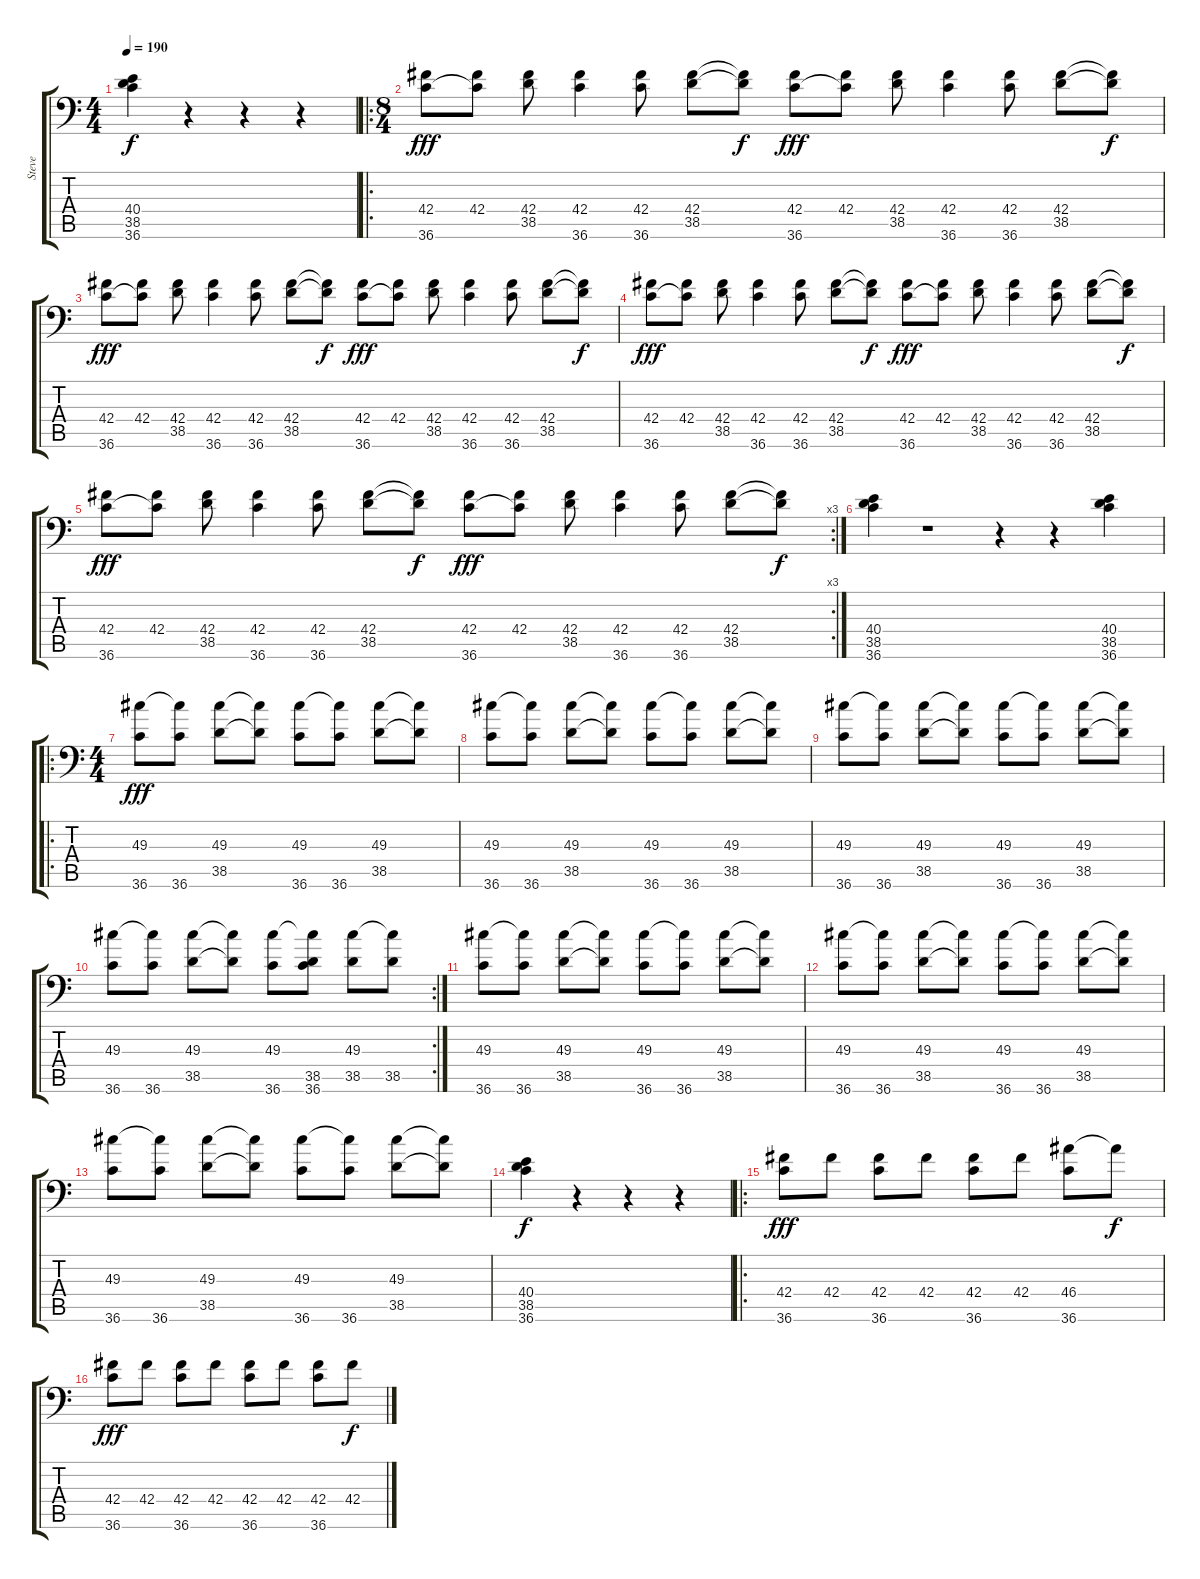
\track ("Steve" "Steve") {instrument acousticgrandpiano}
\staff {score tabs}
\tuning (C-1 C-1 C-1 C-1 C-1 C-1) {hide}
\ts (4 4)
\tempo 190
\clef f4
\ks c
(40.4 38.5 36.6).4{dy f} r.4 r.4 r.4 |
\ro
\ts (8 4)
\section ("" "")
(42.4 36.6).8{dy fff} (42.4 36.6{t}).8 (42.4 38.5).8 (42.4 36.6).4 (42.4 36.6).8 (42.4 38.5).8 (42.4{t} 38.5{t}).8{dy f} (42.4 36.6).8{dy fff} (42.4 36.6{t}).8 (42.4 38.5).8 (42.4 36.6).4 (42.4 36.6).8 (42.4 38.5).8 (42.4{t} 38.5{t}).8{dy f} |
(42.4 36.6).8{dy fff} (42.4 36.6{t}).8 (42.4 38.5).8 (42.4 36.6).4 (42.4 36.6).8 (42.4 38.5).8 (42.4{t} 38.5{t}).8{dy f} (42.4 36.6).8{dy fff} (42.4 36.6{t}).8 (42.4 38.5).8 (42.4 36.6).4 (42.4 36.6).8 (42.4 38.5).8 (42.4{t} 38.5{t}).8{dy f} |
(42.4 36.6).8{dy fff} (42.4 36.6{t}).8 (42.4 38.5).8 (42.4 36.6).4 (42.4 36.6).8 (42.4 38.5).8 (42.4{t} 38.5{t}).8{dy f} (42.4 36.6).8{dy fff} (42.4 36.6{t}).8 (42.4 38.5).8 (42.4 36.6).4 (42.4 36.6).8 (42.4 38.5).8 (42.4{t} 38.5{t}).8{dy f} |
\rc 3
(42.4 36.6).8{dy fff} (42.4 36.6{t}).8 (42.4 38.5).8 (42.4 36.6).4 (42.4 36.6).8 (42.4 38.5).8 (42.4{t} 38.5{t}).8{dy f} (42.4 36.6).8{dy fff} (42.4 36.6{t}).8 (42.4 38.5).8 (42.4 36.6).4 (42.4 36.6).8 (42.4 38.5).8 (42.4{t} 38.5{t}).8{dy f} |
\section ("" "")
(40.4 38.5 36.6).4 r.1 r.4 r.4 (40.4 38.5 36.6).4 |
\ro
\ts (4 4)
\section ("" "")
(49.3 36.6).8{dy fff} (49.3{t} 36.6).8 (49.3 38.5).8 (49.3{t} 38.5{t}).8 (49.3 36.6).8 (49.3{t} 36.6).8 (49.3 38.5).8 (49.3{t} 38.5{t}).8 |
(49.3 36.6).8 (49.3{t} 36.6).8 (49.3 38.5).8 (49.3{t} 38.5{t}).8 (49.3 36.6).8 (49.3{t} 36.6).8 (49.3 38.5).8 (49.3{t} 38.5{t}).8 |
(49.3 36.6).8 (49.3{t} 36.6).8 (49.3 38.5).8 (49.3{t} 38.5{t}).8 (49.3 36.6).8 (49.3{t} 36.6).8 (49.3 38.5).8 (49.3{t} 38.5{t}).8 |
\rc 2
(49.3 36.6).8 (49.3{t} 36.6).8 (49.3 38.5).8 (49.3{t} 38.5{t}).8 (49.3 36.6).8 (49.3{t} 38.5 36.6).8 (49.3 38.5).8 (49.3{t} 38.5).8 |
\section ("" "")
(49.3 36.6).8 (49.3{t} 36.6).8 (49.3 38.5).8 (49.3{t} 38.5{t}).8 (49.3 36.6).8 (49.3{t} 36.6).8 (49.3 38.5).8 (49.3{t} 38.5{t}).8 |
(49.3 36.6).8 (49.3{t} 36.6).8 (49.3 38.5).8 (49.3{t} 38.5{t}).8 (49.3 36.6).8 (49.3{t} 36.6).8 (49.3 38.5).8 (49.3{t} 38.5{t}).8 |
(49.3 36.6).8 (49.3{t} 36.6).8 (49.3 38.5).8 (49.3{t} 38.5{t}).8 (49.3 36.6).8 (49.3{t} 36.6).8 (49.3 38.5).8 (49.3{t} 38.5{t}).8 |
(40.4 38.5 36.6).4{dy f} r.4 r.4 r.4 |
\ro
\section ("" "")
(42.4 36.6).8{dy fff} 42.4.8 (42.4 36.6).8 42.4.8 (42.4 36.6).8 42.4.8 (46.4 36.6).8 46.4{t}.8{dy f} |
(42.4 36.6).8{dy fff} 42.4.8 (42.4 36.6).8 42.4.8 (42.4 36.6).8 42.4.8 (42.4 36.6).8 42.4.8{dy f}
